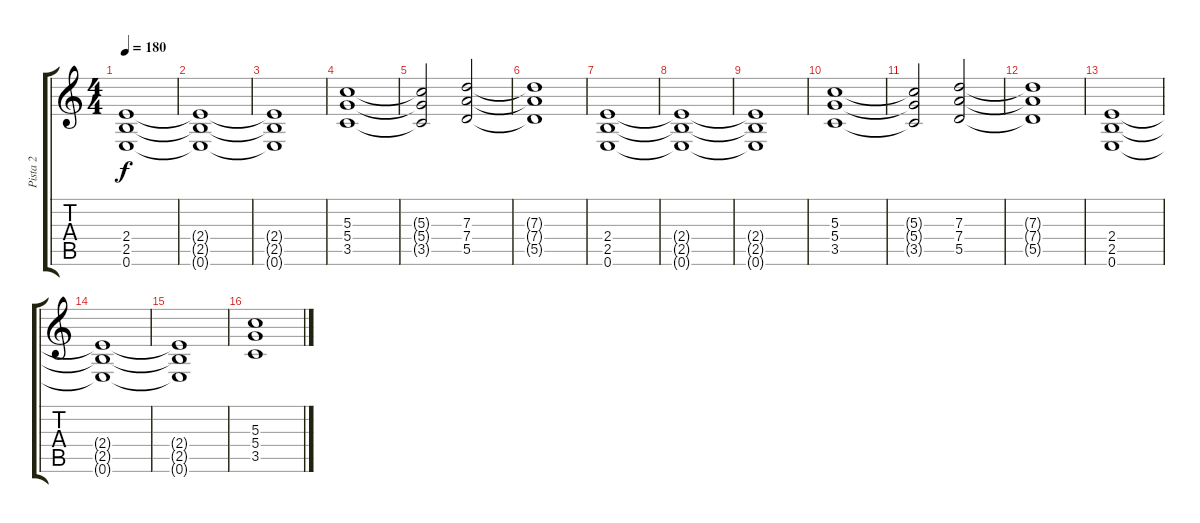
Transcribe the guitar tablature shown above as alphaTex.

\track ("Pista 2" "Pista 2") {instrument distortionguitar}
\staff {score tabs}
\tuning (E4 B3 G3 D3 A2 E2) {hide}
\ts (4 4)
\tempo 180
\clef g2
\ks c
(2.4 2.5 0.6).1{dy f} |
(2.4{t} 2.5{t} 0.6{t}).1 |
(2.4{t} 2.5{t} 0.6{t}).1 |
(5.3 5.4 3.5).1 |
(5.3{t} 5.4{t} 3.5{t}).2 (7.3 7.4 5.5).2 |
(7.3{t} 7.4{t} 5.5{t}).1 |
(2.4 2.5 0.6).1 |
(2.4{t} 2.5{t} 0.6{t}).1 |
(2.4{t} 2.5{t} 0.6{t}).1 |
(5.3 5.4 3.5).1 |
(5.3{t} 5.4{t} 3.5{t}).2 (7.3 7.4 5.5).2 |
(7.3{t} 7.4{t} 5.5{t}).1 |
(2.4 2.5 0.6).1 |
(2.4{t} 2.5{t} 0.6{t}).1 |
(2.4{t} 2.5{t} 0.6{t}).1 |
(5.3 5.4 3.5).1
